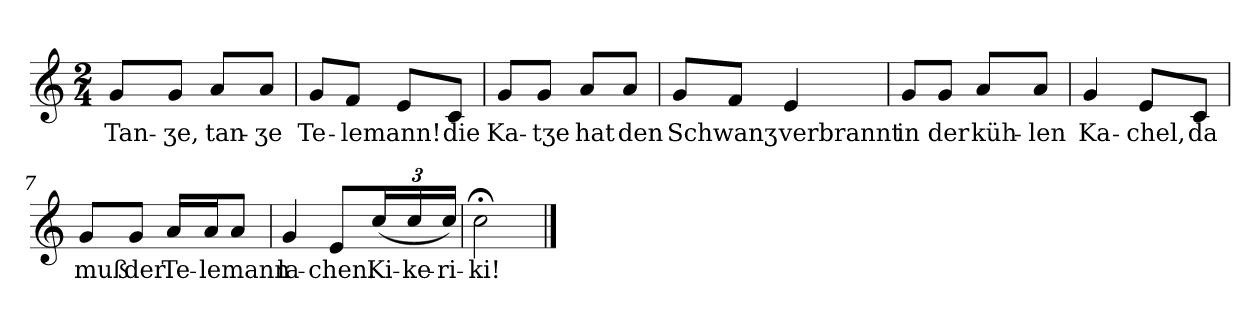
**kern	**text
*part1	*part1
*staff1	*staff1
*clefG2	*
*k[]	*
*C:	*
*M2/4	*
=1	=1
8g/L	Tan-
8g/J	-ʒe,
8a/L	tan-
8a/J	-ʒe
=2	=2
8g/L	Te-
8f/J	-lemann!
8e/L	.
8c/J	die
=3	=3
8g/L	Ka-
8g/J	-tʒe
8a/L	hat
8a/J	den
=4	=4
8g/L	Schwanʒ
8f/J	.
4e	verbrannt
=5	=5
8g/L	in
8g/J	der
8a/L	küh-
8a/J	-len
=6	=6
4g	Ka-
8e/L	-chel,
8c/J	da
=7	=7
8g/L	muß
8g/J	der
16a/LL	Te-
16a/J	-lemann
8a/J	.
=8	=8
4g	la-
8e/L	-chen.
(24cc/L	Ki-
24cc/	-ke-
24cc/JJ)	-ri-
=9	=9
2cc;<	-ki!
==	==
*-	*-
